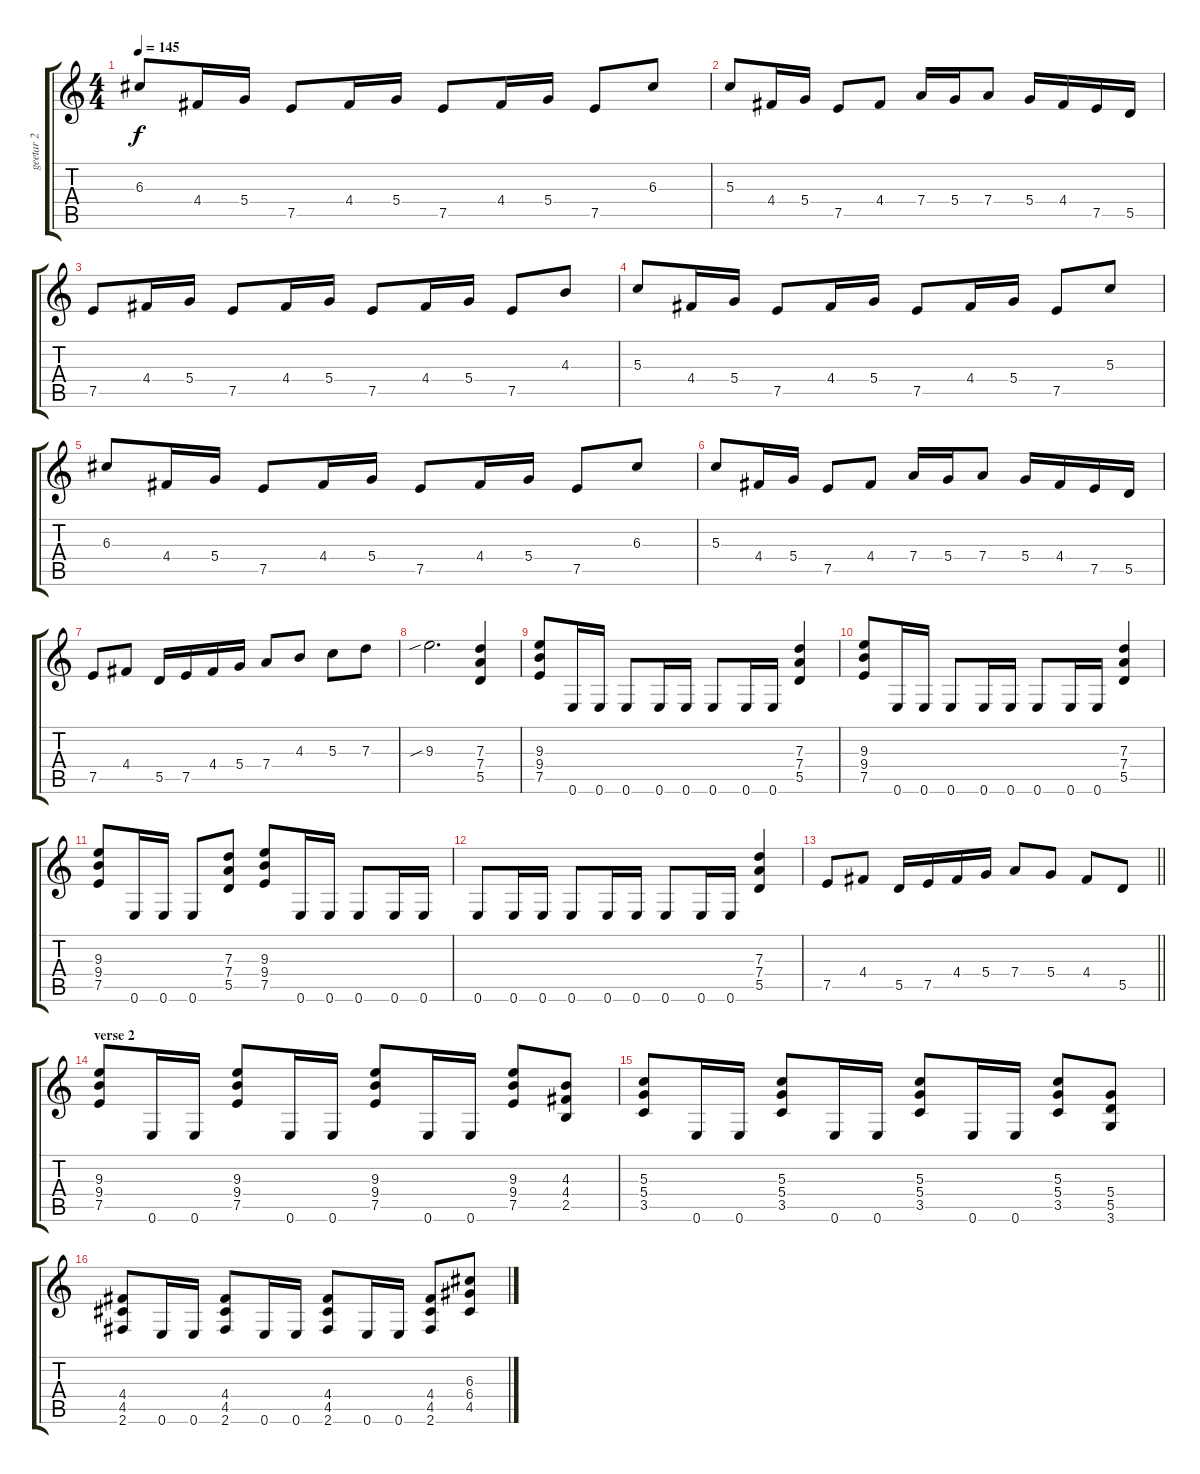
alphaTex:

\track ("geetar 2" "geetar 2") {instrument distortionguitar}
\staff {score tabs}
\tuning (E4 B3 G3 D3 A2 E2) {hide}
\ts (4 4)
\tempo 145
\clef g2
\ks c
6.3.8{dy f} 4.4.16 5.4.16 7.5.8 4.4.16 5.4.16 7.5.8 4.4.16 5.4.16 7.5.8 6.3.8 |
5.3.8 4.4.16 5.4.16 7.5.8 4.4.8 7.4.16 5.4.16 7.4.8 5.4.16 4.4.16 7.5.16 5.5.16 |
7.5.8 4.4.16 5.4.16 7.5.8 4.4.16 5.4.16 7.5.8 4.4.16 5.4.16 7.5.8 4.3.8 |
5.3.8 4.4.16 5.4.16 7.5.8 4.4.16 5.4.16 7.5.8 4.4.16 5.4.16 7.5.8 5.3.8 |
6.3.8 4.4.16 5.4.16 7.5.8 4.4.16 5.4.16 7.5.8 4.4.16 5.4.16 7.5.8 6.3.8 |
5.3.8 4.4.16 5.4.16 7.5.8 4.4.8 7.4.16 5.4.16 7.4.8 5.4.16 4.4.16 7.5.16 5.5.16 |
7.5.8 4.4.8 5.5.16 7.5.16 4.4.16 5.4.16 7.4.8 4.3.8 5.3.8 7.3.8 |
9.3{sib}.2{d} (7.3 7.4 5.5).4 |
(9.3 9.4 7.5).8 0.6.16 0.6.16 0.6.8 0.6.16 0.6.16 0.6.8 0.6.16 0.6.16 (7.3 7.4 5.5).4 |
(9.3 9.4 7.5).8 0.6.16 0.6.16 0.6.8 0.6.16 0.6.16 0.6.8 0.6.16 0.6.16 (7.3 7.4 5.5).4 |
(9.3 9.4 7.5).8 0.6.16 0.6.16 0.6.8 (7.3 7.4 5.5).8 (9.3 9.4 7.5).8 0.6.16 0.6.16 0.6.8 0.6.16 0.6.16 |
0.6.8 0.6.16 0.6.16 0.6.8 0.6.16 0.6.16 0.6.8 0.6.16 0.6.16 (7.3 7.4 5.5).4 |
\barLineRight lightlight
7.5.8 4.4.8 5.5.16 7.5.16 4.4.16 5.4.16 7.4.8 5.4.8 4.4.8 5.5.8 |
\section ("" "verse 2")
(9.3 9.4 7.5).8 0.6.16 0.6.16 (9.3 9.4 7.5).8 0.6.16 0.6.16 (9.3 9.4 7.5).8 0.6.16 0.6.16 (9.3 9.4 7.5).8 (4.3 4.4 2.5).8 |
(5.3 5.4 3.5).8 0.6.16 0.6.16 (5.3 5.4 3.5).8 0.6.16 0.6.16 (5.3 5.4 3.5).8 0.6.16 0.6.16 (5.3 5.4 3.5).8 (5.4 5.5 3.6).8 |
(4.4 4.5 2.6).8 0.6.16 0.6.16 (4.4 4.5 2.6).8 0.6.16 0.6.16 (4.4 4.5 2.6).8 0.6.16 0.6.16 (4.4 4.5 2.6).8 (6.3 6.4 4.5).8
